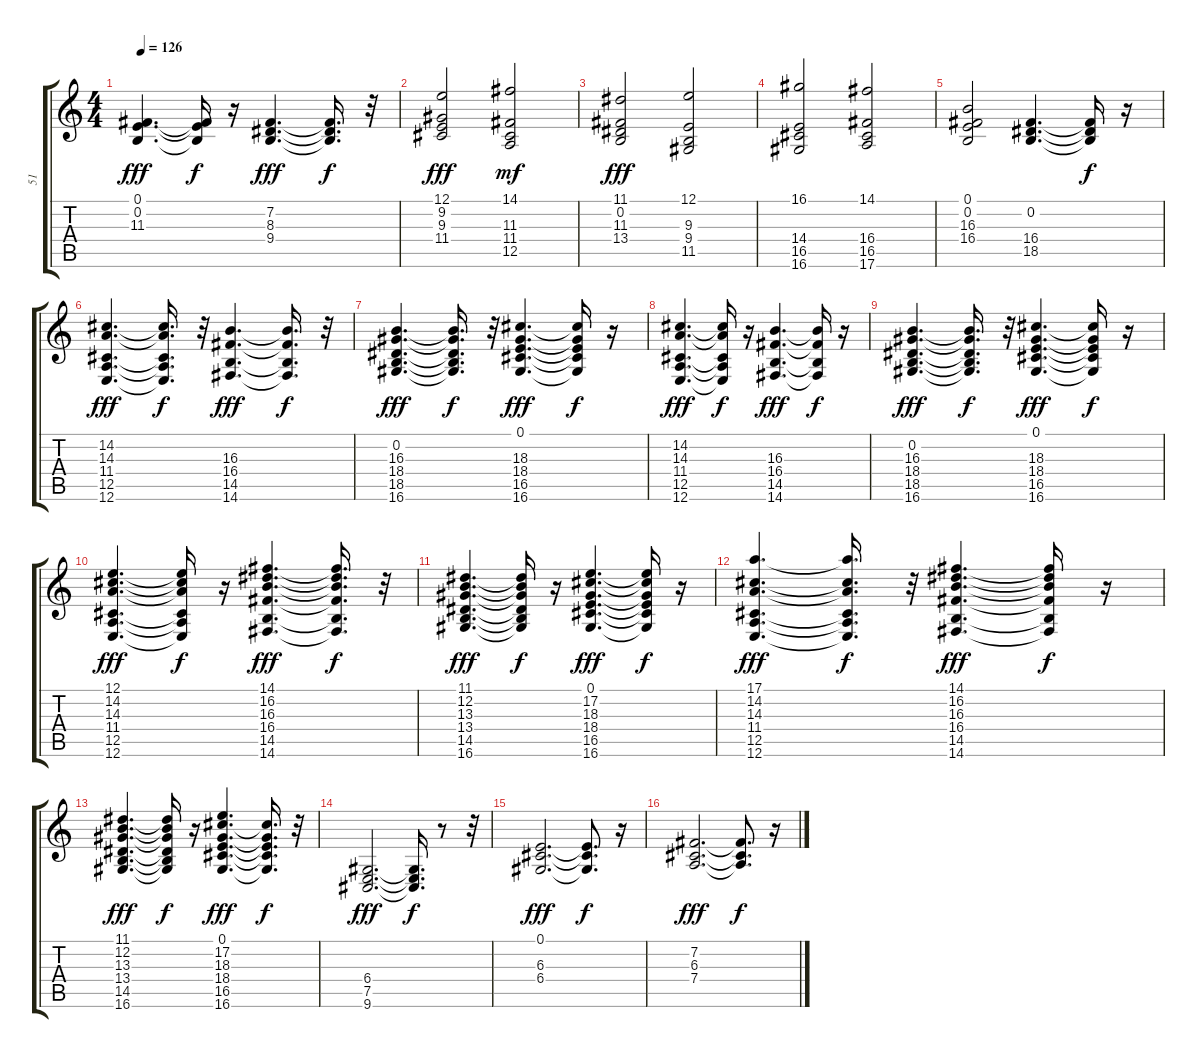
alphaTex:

\track ("51" "51") {instrument synthstrings1}
\staff {score tabs}
\tuning (E4 B3 G3 D3 A2 E2) {hide}
\ts (4 4)
\tempo 126
\clef g2
\ks c
(0.1 0.2 11.3).4{d dy fff} (0.1{t} 0.2{t} 11.3{t}).16{dy f} r.16 (7.2 8.3 9.4).4{d dy fff} (7.2{t} 8.3{t} 9.4{t}).16{d dy f} r.32 |
(12.1 9.2 9.3 11.4).2{dy fff} (14.1 11.3 11.4 12.5).2{dy mf} |
(11.1 0.2 11.3 13.4).2{dy fff} (12.1 9.3 9.4 11.5).2 |
(16.1 14.4 16.5 16.6).2 (14.1 16.4 16.5 17.6).2 |
(0.1 0.2 16.3 16.4).2 (0.2 16.4 18.5).4{d} (0.2{t} 16.4{t} 18.5{t}).16{dy f} r.16 |
(14.2 14.3 11.4 12.5 12.6).4{d dy fff} (14.2{t} 14.3{t} 11.4{t} 12.5{t} 12.6{t}).16{d dy f} r.32 (16.3 16.4 14.5 14.6).4{d dy fff} (16.3{t} 16.4{t} 14.5{t} 14.6{t}).16{d dy f} r.32 |
(0.2 16.3 18.4 18.5 16.6).4{d dy fff} (0.2{t} 16.3{t} 18.4{t} 18.5{t} 16.6{t}).16{d dy f} r.32 (0.1 18.3 18.4 16.5 16.6).4{d dy fff} (0.1{t} 18.3{t} 18.4{t} 16.5{t} 16.6{t}).16{dy f} r.16 |
(14.2 14.3 11.4 12.5 12.6).4{d dy fff} (14.2{t} 14.3{t} 11.4{t} 12.5{t} 12.6{t}).16{dy f} r.16 (16.3 16.4 14.5 14.6).4{d dy fff} (16.3{t} 16.4{t} 14.5{t} 14.6{t}).16{dy f} r.16 |
(0.2 16.3 18.4 18.5 16.6).4{d dy fff} (0.2{t} 16.3{t} 18.4{t} 18.5{t} 16.6{t}).16{d dy f} r.32 (0.1 18.3 18.4 16.5 16.6).4{d dy fff} (0.1{t} 18.3{t} 18.4{t} 16.5{t} 16.6{t}).16{dy f} r.16 |
(12.1 14.2 14.3 11.4 12.5 12.6).4{d dy fff} (12.1{t} 14.2{t} 14.3{t} 11.4{t} 12.5{t} 12.6{t}).16{dy f} r.16 (14.1 16.2 16.3 16.4 14.5 14.6).4{d dy fff} (14.1{t} 16.2{t} 16.3{t} 16.4{t} 14.5{t} 14.6{t}).16{d dy f} r.32 |
(11.1 12.2 13.3 13.4 14.5 16.6).4{d dy fff} (11.1{t} 12.2{t} 13.3{t} 13.4{t} 14.5{t} 16.6{t}).16{dy f} r.16 (0.1 17.2 18.3 18.4 16.5 16.6).4{d dy fff} (0.1{t} 17.2{t} 18.3{t} 18.4{t} 16.5{t} 16.6{t}).16{dy f} r.16 |
(17.1 14.2 14.3 11.4 12.5 12.6).4{d dy fff} (17.1{t} 14.2{t} 14.3{t} 11.4{t} 12.5{t} 12.6{t}).16{d dy f} r.32 (14.1 16.2 16.3 16.4 14.5 14.6).4{d dy fff} (14.1{t} 16.2{t} 16.3{t} 16.4{t} 14.5{t} 14.6{t}).16{dy f} r.16 |
(11.1 12.2 13.3 13.4 14.5 16.6).4{d dy fff} (11.1{t} 12.2{t} 13.3{t} 13.4{t} 14.5{t} 16.6{t}).16{dy f} r.16 (0.1 17.2 18.3 18.4 16.5 16.6).4{d dy fff} (0.1{t} 18.3{t} 18.4{t} 16.5{t} 16.6{t}).16{d dy f} r.32 |
(6.4 7.5 9.6).2{d dy fff} (6.4{t} 7.5{t} 9.6{t}).16{d dy f} r.8 r.32 |
(0.1 6.3 6.4).2{d dy fff} (0.1{t} 6.3{t} 6.4{t}).8{d dy f} r.16 |
(7.2 6.3 7.4).2{d dy fff} (7.2{t} 6.3{t} 7.4{t}).8{d dy f} r.16
